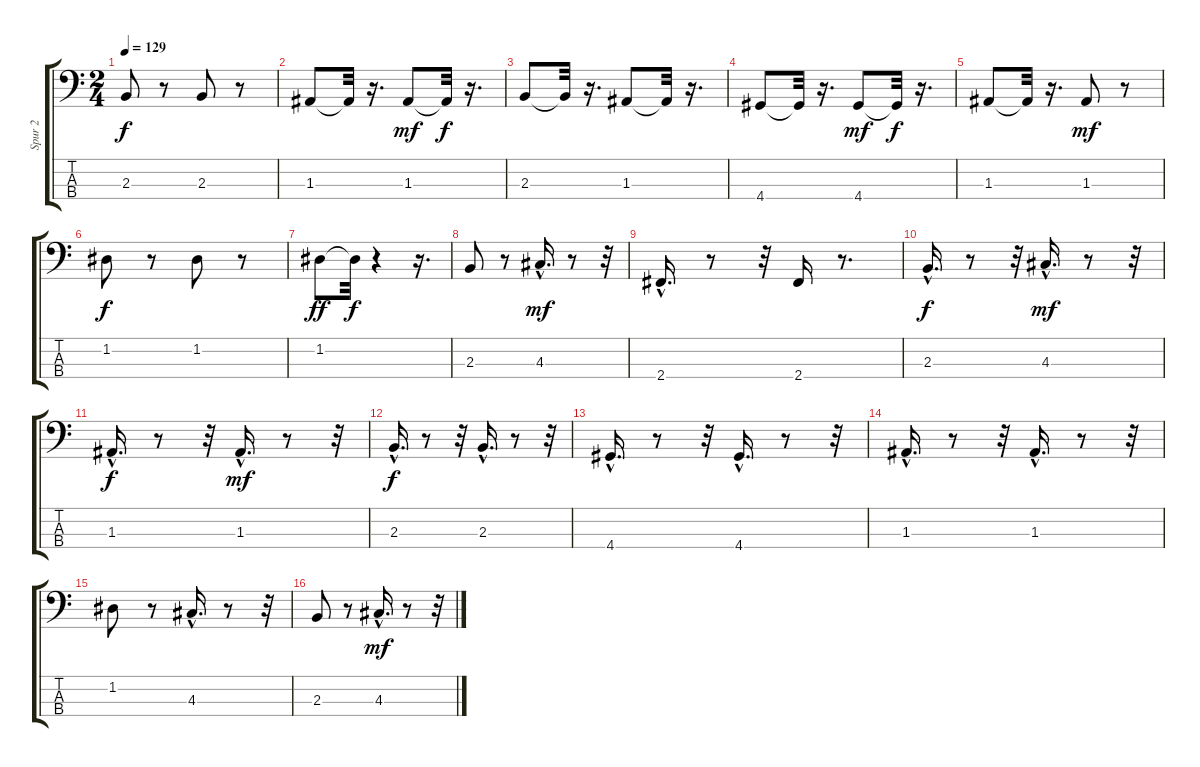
\track ("Spur 2" "Spur 2") {instrument electricbassfinger}
\staff {score tabs}
\tuning (G2 D2 A1 E1) {hide}
\ts (2 4)
\tempo 129
\clef f4
\ks c
2.3.8{dy f} r.8 2.3.8 r.8 |
1.3.8 1.3{t}.32 r.16{d} 1.3.8{dy mf} 1.3{t}.32{dy f} r.16{d} |
2.3.8 2.3{t}.32 r.16{d} 1.3.8 1.3{t}.32 r.16{d} |
4.4.8 4.4{t}.32 r.16{d} 4.4.8{dy mf} 4.4{t}.32{dy f} r.16{d} |
1.3.8 1.3{t}.32 r.16{d} 1.3.8{dy mf} r.8 |
1.2.8{dy f} r.8 1.2.8 r.8 |
1.2.8{dy ff} 1.2{t}.32{dy f} r.4 r.16{d} |
2.3.8 r.8 4.3{hac}.16{d dy mf} r.8 r.32 |
2.4{hac}.16{d} r.8 r.32 2.4.16 r.8{d} |
2.3{hac}.16{d dy f} r.8 r.32 4.3{hac}.16{d dy mf} r.8 r.32 |
1.3{hac}.16{d dy f} r.8 r.32 1.3{hac}.16{d dy mf} r.8 r.32 |
2.3{hac}.16{d dy f} r.8 r.32 2.3{hac}.16{d} r.8 r.32 |
4.4{hac}.16{d} r.8 r.32 4.4{hac}.16{d} r.8 r.32 |
1.3{hac}.16{d} r.8 r.32 1.3{hac}.16{d} r.8 r.32 |
1.2.8 r.8 4.3{hac}.16{d} r.8 r.32 |
2.3.8 r.8 4.3{hac}.16{d dy mf} r.8 r.32
